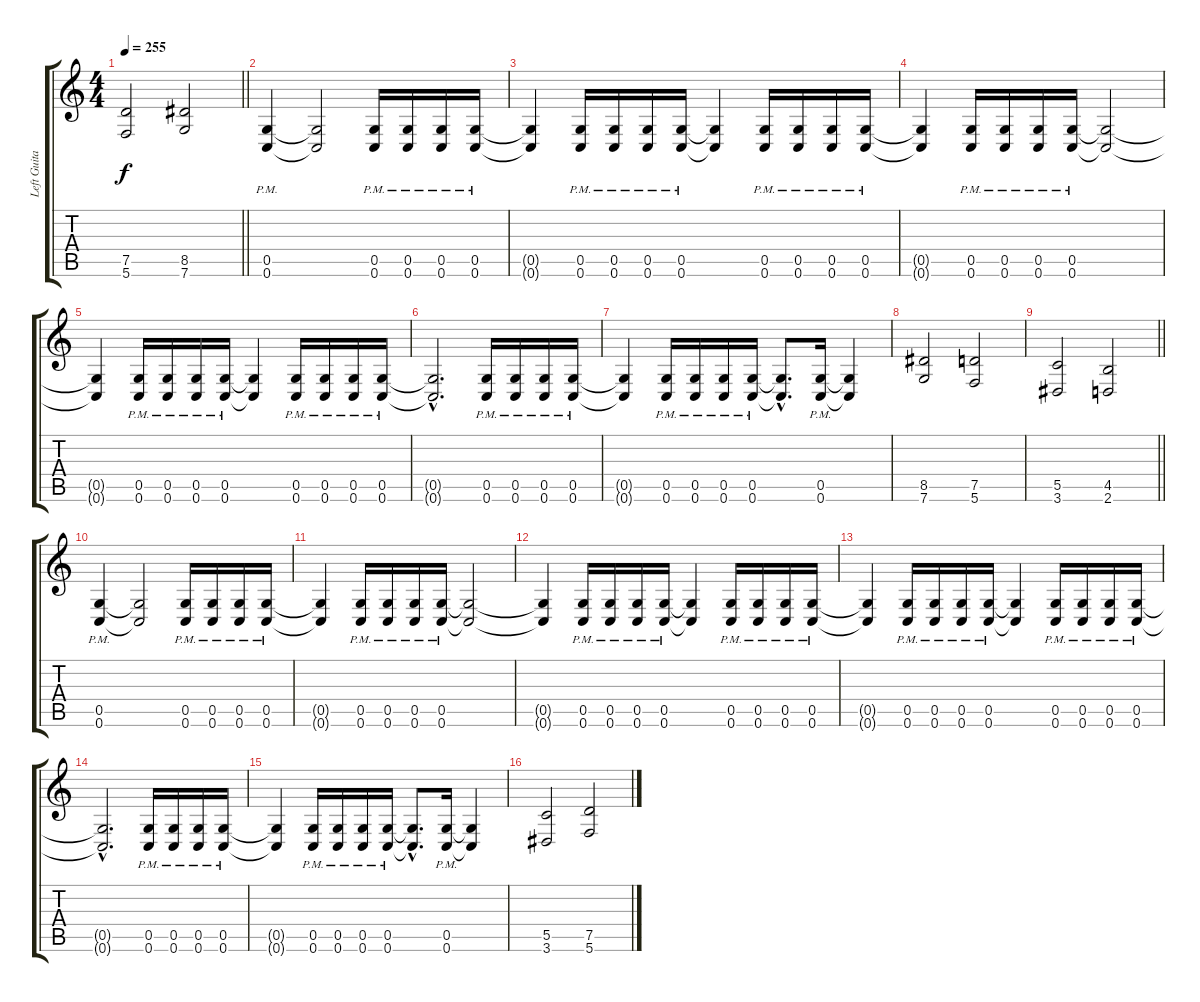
\track ("Left Guitar" "Left Guita") {instrument distortionguitar}
\staff {score tabs}
\tuning (D4 A3 F3 C3 G2 C2) {hide}
\ts (4 4)
\tempo 255
\clef g2
\barLineRight lightlight
\ks c
(7.5 5.6).2{dy f} (8.5 7.6).2 |
(0.5{pm} 0.6{pm}).4 (0.5{t} 0.6{t}).2 (0.5{pm} 0.6{pm}).16 (0.5{pm} 0.6{pm}).16 (0.5{pm} 0.6{pm}).16 (0.5{pm} 0.6{pm}).16 |
(0.5{t} 0.6{t}).4 (0.5{pm} 0.6{pm}).16 (0.5{pm} 0.6{pm}).16 (0.5{pm} 0.6{pm}).16 (0.5{pm} 0.6{pm}).16 (0.5{t} 0.6{t}).4 (0.5{pm} 0.6{pm}).16 (0.5{pm} 0.6{pm}).16 (0.5{pm} 0.6{pm}).16 (0.5{pm} 0.6{pm}).16 |
(0.5{t} 0.6{t}).4 (0.5{pm} 0.6{pm}).16 (0.5{pm} 0.6{pm}).16 (0.5{pm} 0.6{pm}).16 (0.5{pm} 0.6{pm}).16 (0.5{t} 0.6{t}).2 |
(0.5{t} 0.6{t}).4 (0.5{pm} 0.6{pm}).16 (0.5{pm} 0.6{pm}).16 (0.5{pm} 0.6{pm}).16 (0.5{pm} 0.6{pm}).16 (0.5{t} 0.6{t}).4 (0.5{pm} 0.6{pm}).16 (0.5{pm} 0.6{pm}).16 (0.5{pm} 0.6{pm}).16 (0.5{pm} 0.6{pm}).16 |
(0.5{hac t} 0.6{hac t}).2{d} (0.5{pm} 0.6{pm}).16 (0.5{pm} 0.6{pm}).16 (0.5{pm} 0.6{pm}).16 (0.5{pm} 0.6{pm}).16 |
(0.5{t} 0.6{t}).4 (0.5{pm} 0.6{pm}).16 (0.5{pm} 0.6{pm}).16 (0.5{pm} 0.6{pm}).16 (0.5{pm} 0.6{pm}).16 (0.5{hac t} 0.6{hac t}).8{d} (0.5{pm} 0.6{pm}).16 (0.5{t} 0.6{t}).4 |
(8.5 7.6).2 (7.5 5.6).2 |
\barLineRight lightlight
(5.5 3.6).2 (4.5 2.6).2 |
(0.5{pm} 0.6{pm}).4 (0.5{t} 0.6{t}).2 (0.5{pm} 0.6{pm}).16 (0.5{pm} 0.6{pm}).16 (0.5{pm} 0.6{pm}).16 (0.5{pm} 0.6{pm}).16 |
(0.5{t} 0.6{t}).4 (0.5{pm} 0.6{pm}).16 (0.5{pm} 0.6{pm}).16 (0.5{pm} 0.6{pm}).16 (0.5{pm} 0.6{pm}).16 (0.5{t} 0.6{t}).2 |
(0.5{t} 0.6{t}).4 (0.5{pm} 0.6{pm}).16 (0.5{pm} 0.6{pm}).16 (0.5{pm} 0.6{pm}).16 (0.5{pm} 0.6{pm}).16 (0.5{t} 0.6{t}).4 (0.5{pm} 0.6{pm}).16 (0.5{pm} 0.6{pm}).16 (0.5{pm} 0.6{pm}).16 (0.5{pm} 0.6{pm}).16 |
(0.5{t} 0.6{t}).4 (0.5{pm} 0.6{pm}).16 (0.5{pm} 0.6{pm}).16 (0.5{pm} 0.6{pm}).16 (0.5{pm} 0.6{pm}).16 (0.5{t} 0.6{t}).4 (0.5{pm} 0.6{pm}).16 (0.5{pm} 0.6{pm}).16 (0.5{pm} 0.6{pm}).16 (0.5{pm} 0.6{pm}).16 |
(0.5{hac t} 0.6{hac t}).2{d} (0.5{pm} 0.6{pm}).16 (0.5{pm} 0.6{pm}).16 (0.5{pm} 0.6{pm}).16 (0.5{pm} 0.6{pm}).16 |
(0.5{t} 0.6{t}).4 (0.5{pm} 0.6{pm}).16 (0.5{pm} 0.6{pm}).16 (0.5{pm} 0.6{pm}).16 (0.5{pm} 0.6{pm}).16 (0.5{hac t} 0.6{hac t}).8{d} (0.5{pm} 0.6{pm}).16 (0.5{t} 0.6{t}).4 |
(5.5 3.6).2 (7.5 5.6).2
